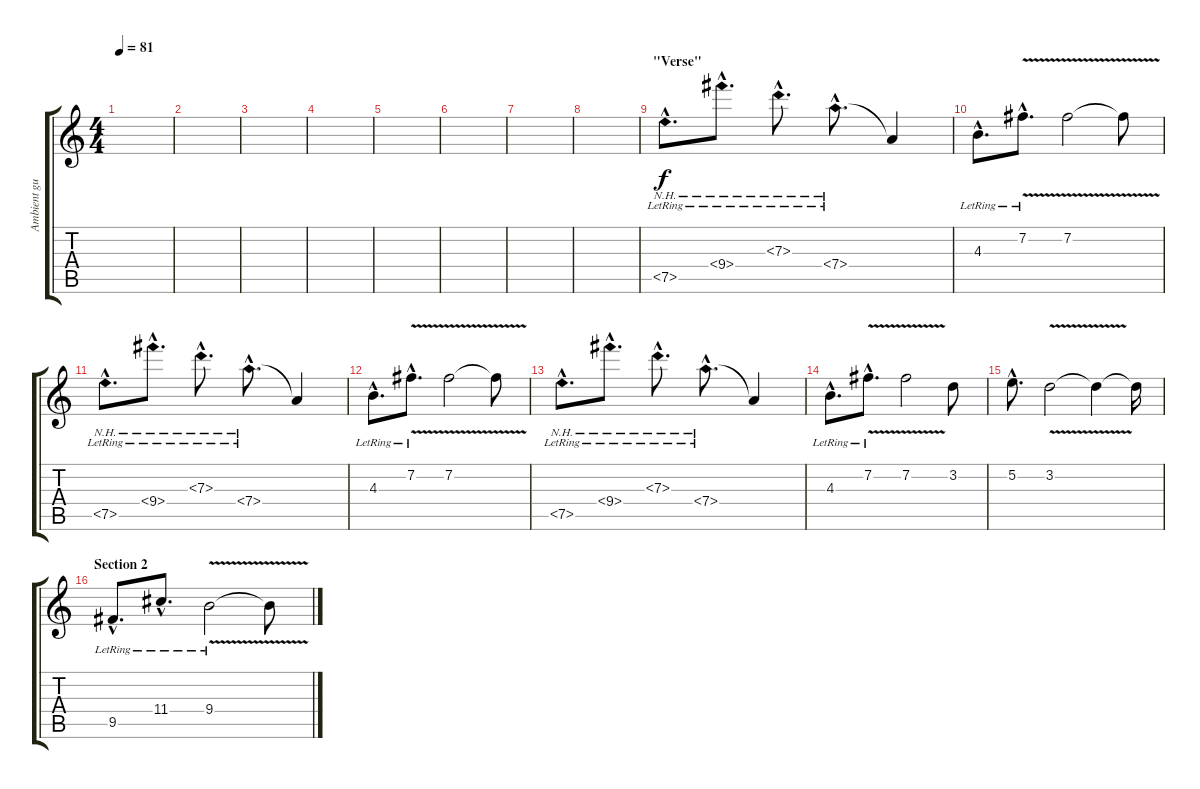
\track ("Ambient guitar" "Ambient gu") {instrument electricguitarclean}
\staff {score tabs}
\tuning (E4 B3 G3 D3 A2 D2) {hide}
\ts (4 4)
\tempo 81
\clef g2
\ks c
|
|
|
|
|
|
|
|
\section ("" "\"Verse\"")
7.5{nh hac lr}.8{d} 9.4{nh hac lr}.8{d} 7.3{nh hac lr}.8{d} 7.4{nh hac lr}.8{d} 7.4{t}.4 |
4.3{hac lr}.8{d} 7.2{v hac lr}.8{d} 7.2{v}.2 7.2{t}.8 |
7.5{nh hac lr}.8{d} 9.4{nh hac lr}.8{d} 7.3{nh hac lr}.8{d} 7.4{nh hac lr}.8{d} 7.4{t}.4 |
4.3{hac lr}.8{d} 7.2{v hac lr}.8{d} 7.2{v}.2 7.2{t}.8 |
7.5{nh hac lr}.8{d} 9.4{nh hac lr}.8{d} 7.3{nh hac lr}.8{d} 7.4{nh hac lr}.8{d} 7.4{t}.4 |
4.3{hac lr}.8{d} 7.2{v hac lr}.8{d} 7.2{v}.2 3.2.8 |
5.2{hac}.8{d} 3.2{v}.2 3.2{t}.4 3.2{t}.16 |
\section ("" "Section 2")
9.5{hac lr}.8{d} 11.4{hac lr}.8{d} 9.4{v lr}.2 9.4{t}.8
